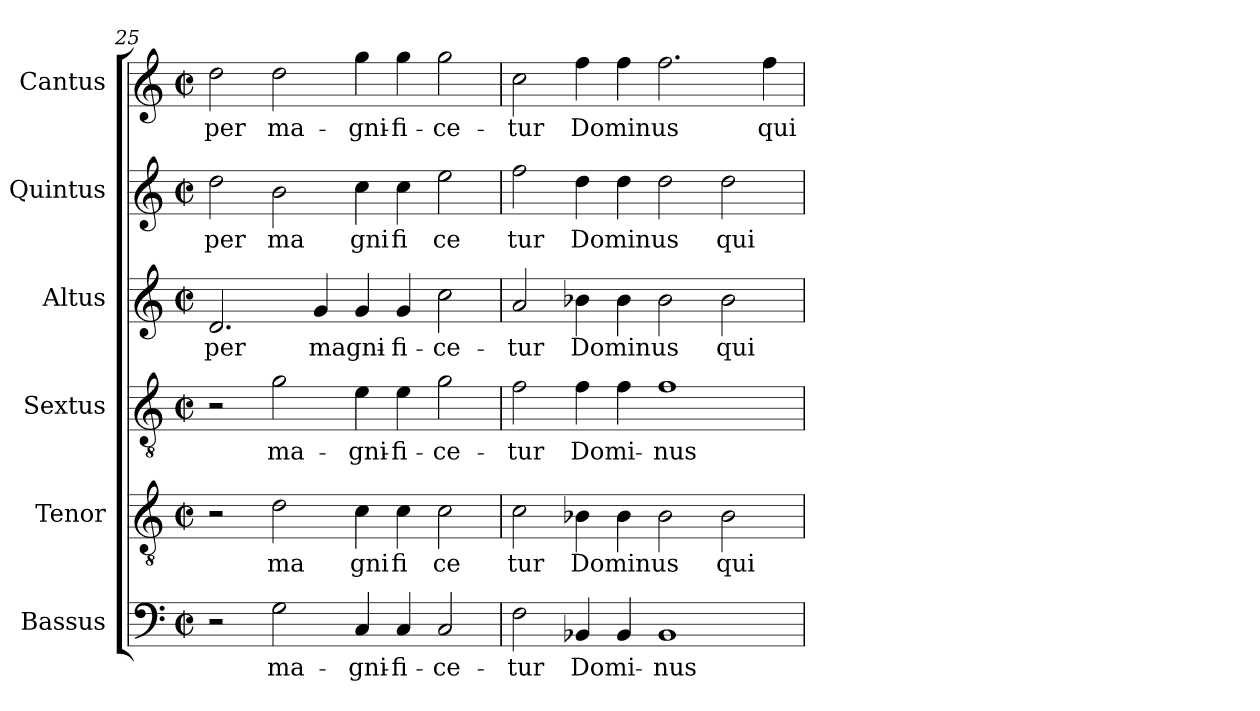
**kern	**text	**kern	**text	**kern	**text	**kern	**text	**kern	**text	**kern	**text
*part6	*part6	*part5	*part5	*part4	*part4	*part3	*part3	*part2	*part2	*part1	*part1
*staff6	*staff6	*staff5	*staff5	*staff4	*staff4	*staff3	*staff3	*staff2	*staff2	*staff1	*staff1
*I"Bassus	*	*I"Tenor	*	*I"Sextus	*	*I"Altus	*	*I"Quintus	*	*I"Cantus	*
*clefF4	*	*clefGv2	*	*clefGv2	*	*clefG2	*	*clefG2	*	*clefG2	*
*M2/2	*	*M2/2	*	*M2/2	*	*M2/2	*	*M2/2	*	*M2/2	*
*met(c|)	*	*met(c|)	*	*met(c|)	*	*met(c|)	*	*met(c|)	*	*met(c|)	*
=25	=25	=25	=25	=25	=25	=25	=25	=25	=25	=25	=25
!	!	!	!	!	!	!	!LO:LY:b:cj	!	!LO:LY:b:cj	!	!LO:LY:b:cj
2r	.	2r	.	2r	.	2.d/	-per	2dd\	per	2dd\	-per
!	!LO:LY:b:cj	!	!LO:LY:b:cj	!	!LO:LY:b:cj	!	!	!	!LO:LY:b:cj	!	!LO:LY:b:cj
2G\	ma-	2d\	ma	2g\	ma-	.	.	2b\	ma	2dd\	ma-
!	!	!	!	!	!	!	!LO:LY:b	!	!	!	!
.	.	.	.	.	.	4g/	magni-	.	.	.	.
!	!LO:LY:b:cj	!	!LO:LY:b:cj	!	!LO:LY:b:cj	!	!	!	!LO:LY:b:cj	!	!LO:LY:b:cj
4C/	-gni-	4c\	gni	4e\	-gni-	4g/	.	4cc\	gni	4gg\	-gni-
!	!LO:LY:b:cj	!	!LO:LY:b:cj	!	!LO:LY:b:cj	!	!LO:LY:b:cj	!	!LO:LY:b:cj	!	!LO:LY:b:cj
4C/	-fi-	4c\	fi	4e\	-fi-	4g/	-fi-	4cc\	fi	4gg\	-fi-
!	!LO:LY:b:cj	!	!LO:LY:b:cj	!	!LO:LY:b:cj	!	!LO:LY:b:cj	!	!LO:LY:b:cj	!	!LO:LY:b:cj
2C/	-ce-	2c\	ce	2g\	-ce-	2cc\	-ce-	2ee\	ce	2gg\	-ce-
=26	=26	=26	=26	=26	=26	=26	=26	=26	=26	=26	=26
!	!LO:LY:b:cj	!	!LO:LY:b:cj	!	!LO:LY:b:cj	!	!LO:LY:b:cj	!	!LO:LY:b:cj	!	!LO:LY:b:cj
2F\	-tur	2c\	tur	2f\	-tur	2a/	-tur	2ff\	tur	2cc\	-tur
!	!LO:LY:b	!	!LO:LY:b	!	!LO:LY:b	!	!LO:LY:b	!	!LO:LY:b	!	!LO:LY:b
4BB-X/	Domi-	4B-X\	Dominus	4f\	Domi-	4b-X\	Dominus	4dd\	Dominus	4ff\	Dominus
4BB-/	.	4B-\	.	4f\	.	4b-\	.	4dd\	.	4ff\	.
!	!LO:LY:b:cj	!	!	!	!LO:LY:b:cj	!	!	!	!	!	!
1BB-	-nus	2B-\	.	1f	-nus	2b-\	.	2dd\	.	2.ff\	.
!	!	!	!LO:LY:b:cj	!	!	!	!LO:LY:b:cj	!	!LO:LY:b:cj	!	!
.	.	2B-\	qui	.	.	2b-\	qui	2dd\	qui	.	.
!	!	!	!	!	!	!	!	!	!	!	!LO:LY:b:cj
.	.	.	.	.	.	.	.	.	.	4ff\	qui
=	=	=	=	=	=	=	=	=	=	=	=
*-	*-	*-	*-	*-	*-	*-	*-	*-	*-	*-	*-
